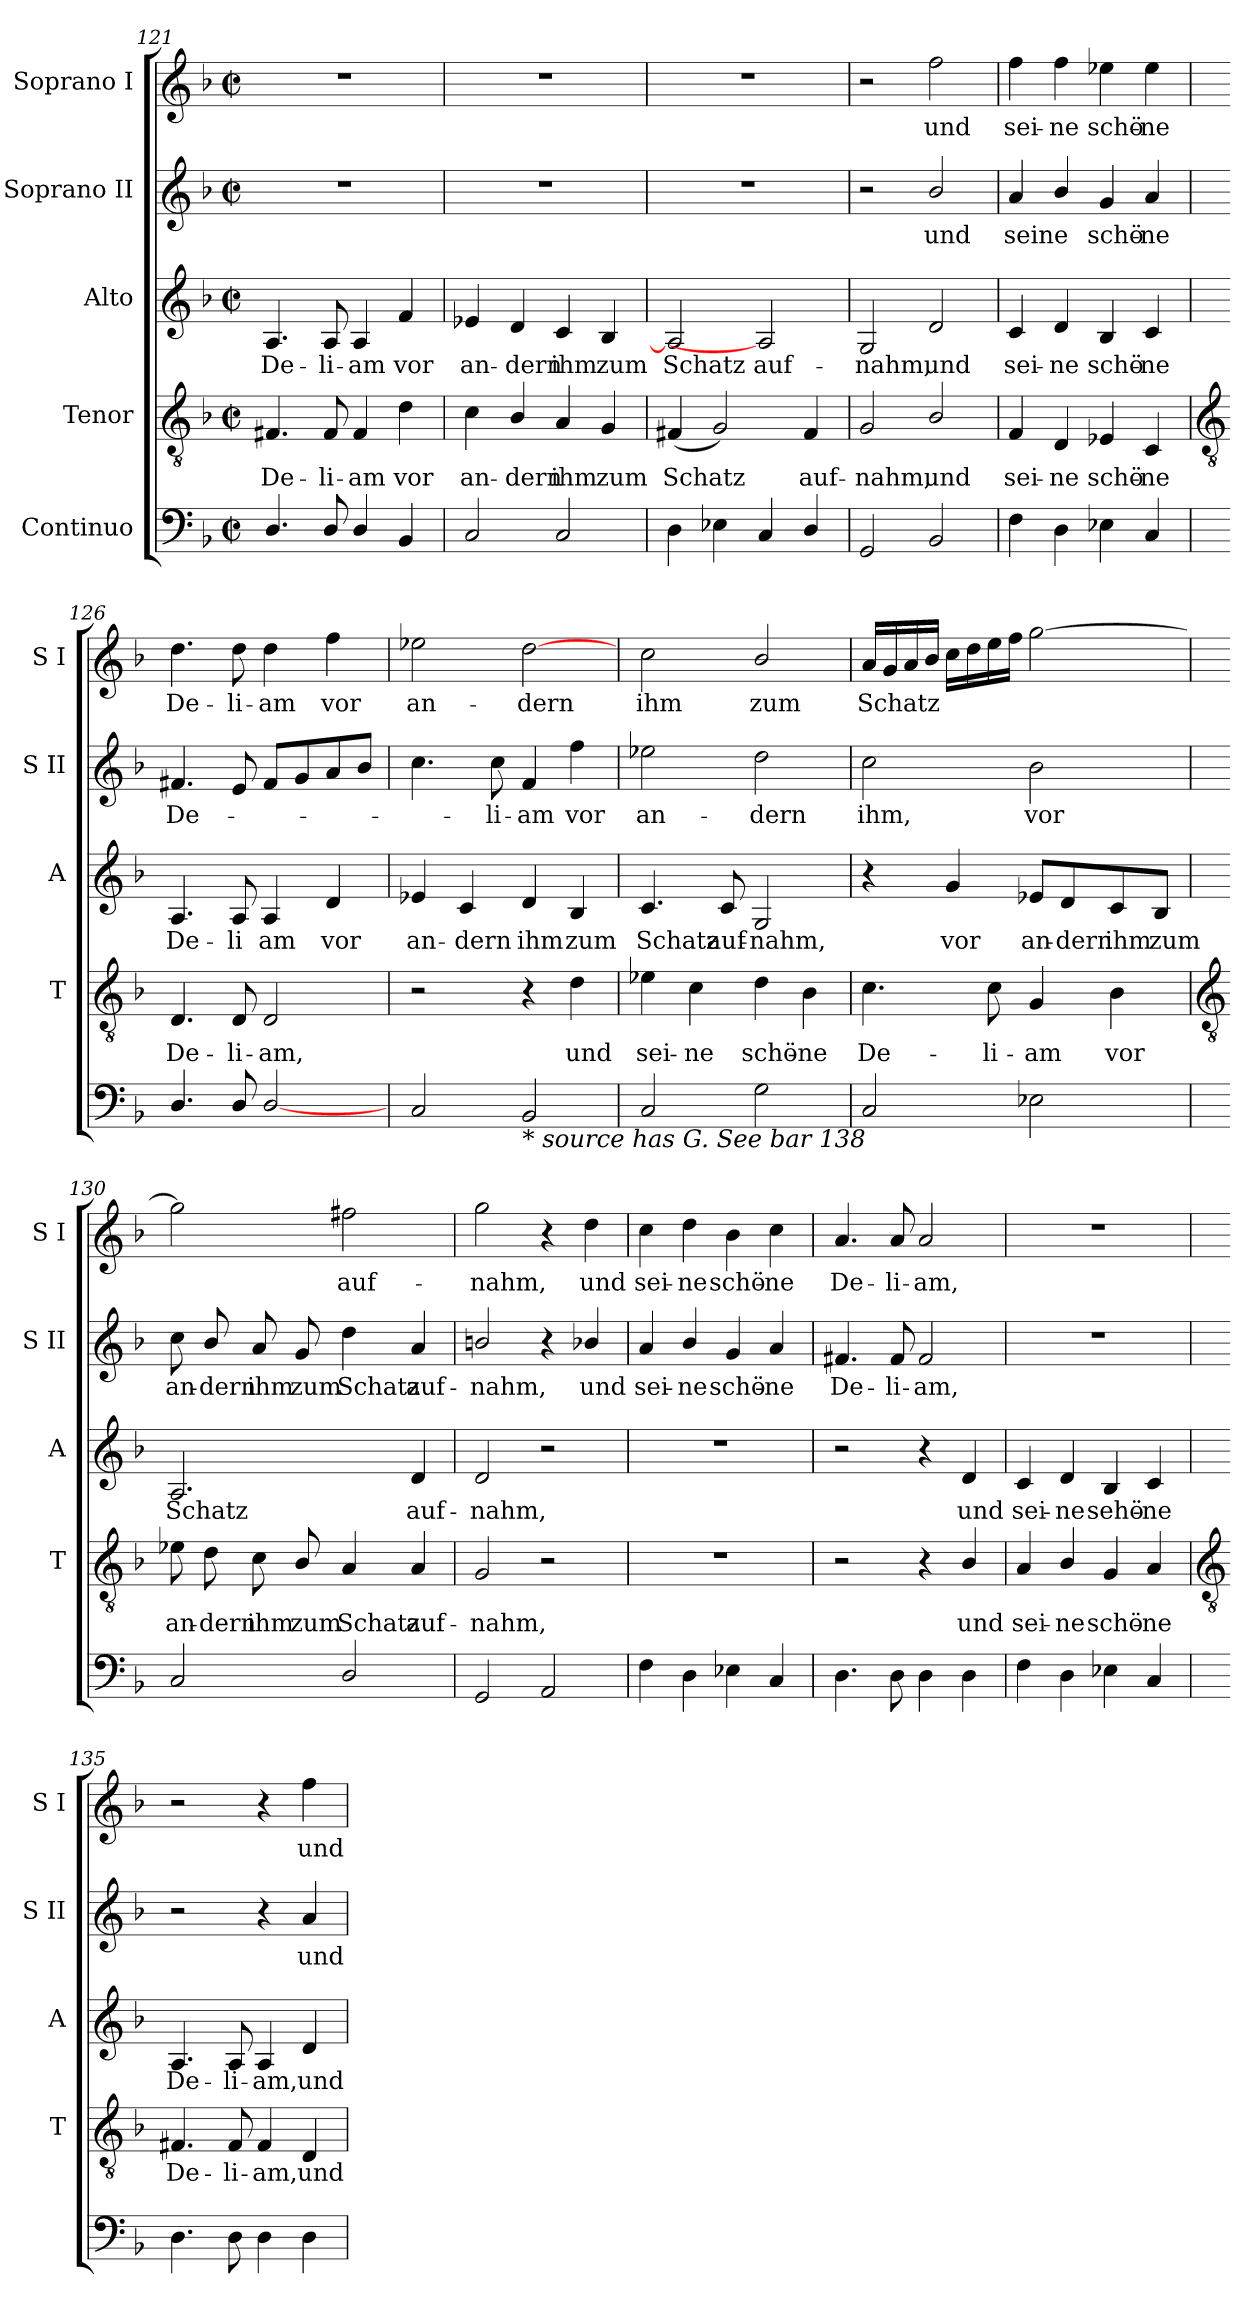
**kern	**kern	**text	**kern	**text	**kern	**text	**kern	**text
*part5	*part4	*part4	*part3	*part3	*part2	*part2	*part1	*part1
*staff5	*staff4	*staff4	*staff3	*staff3	*staff2	*staff2	*staff1	*staff1
*I"Continuo	*I"Tenor	*	*I"Alto	*	*I"Soprano II	*	*I"Soprano I	*
*	*I'T	*	*I'A	*	*I'S II	*	*I'S I	*
!!LO:LB:g=z
*clefF4	*clefGv2	*	*clefG2	*	*clefG2	*	*clefG2	*
*k[b-]	*k[b-]	*	*k[b-]	*	*k[b-]	*	*k[b-]	*
*F:	*F:	*	*F:	*	*F:	*	*F:	*
*M2/2	*M2/2	*	*M2/2	*	*M2/2	*	*M2/2	*
*met(c|)	*met(c|)	*	*met(c|)	*	*met(c|)	*	*met(c|)	*
=121	=121	=121	=121	=121	=121	=121	=121	=121
!	!	!LO:LY:b	!	!LO:LY:b	!	!	!	!
4.D/	4.F#X	De-	4.A	De-	1r	.	1r	.
!	!	!LO:LY:b	!	!LO:LY:b	!	!	!	!
8D/	8F#	-li-	8A	-li-	.	.	.	.
!	!	!LO:LY:b	!	!LO:LY:b	!	!	!	!
4D/	4F#	-am	4A	-am	.	.	.	.
!	!	!LO:LY:b	!	!LO:LY:b	!	!	!	!
4BB-	4d	vor	4f	vor	.	.	.	.
=122	=122	=122	=122	=122	=122	=122	=122	=122
!	!	!LO:LY:b	!	!LO:LY:b	!	!	!	!
2C	4c	an-	4e-X	an-	1r	.	1r	.
!	!	!LO:LY:b	!	!LO:LY:b	!	!	!	!
.	4B-/	-dern	4d	-dern	.	.	.	.
!	!	!LO:LY:b	!	!LO:LY:b	!	!	!	!
2C	4A	ihm	4c	ihm	.	.	.	.
!	!	!LO:LY:b	!	!LO:LY:b	!	!	!	!
.	4G	zum	4B-	zum	.	.	.	.
=123	=123	=123	=123	=123	=123	=123	=123	=123
!	!	!LO:LY:b	!	!LO:LY:b	!	!	!	!
4D	(<4F#X	Schatz	2A]	Schatz	1r	.	1r	.
4E-X	2G)	.	.	.	.	.	.	.
!	!	!	!	!LO:LY:b	!	!	!	!
4C	.	.	2A]	auf-	.	.	.	.
!	!	!LO:LY:b	!	!	!	!	!	!
4D/	4F#	auf-	.	.	.	.	.	.
=124	=124	=124	=124	=124	=124	=124	=124	=124
!	!	!LO:LY:b	!	!LO:LY:b	!	!	!	!
2GG	2G	-nahm,	2G	-nahm,	2r	.	2r	.
!	!	!LO:LY:b	!	!LO:LY:b	!	!LO:LY:b	!	!LO:LY:b
2BB-	2B-/	und	2d	und	2b-/	und	2ff	und
=125	=125	=125	=125	=125	=125	=125	=125	=125
!	!	!LO:LY:b	!	!LO:LY:b	!	!LO:LY:b	!	!LO:LY:b
4F	4F	sei-	4c	sei-	4a	seine	4ff	sei-
!	!	!LO:LY:b	!	!LO:LY:b	!	!	!	!LO:LY:b
4D	4D	-ne	4d	-ne	4b-/	.	4ff	-ne
!	!	!LO:LY:b	!	!LO:LY:b	!	!LO:LY:b	!	!LO:LY:b
4E-X	4E-X	schö-	4B-	schö-	4g	schö-	4ee-X	schö-
!	!	!LO:LY:b	!	!LO:LY:b	!	!LO:LY:b	!	!LO:LY:b
4C	4C	-ne	4c	-ne	4a	-ne	4ee-	-ne
!!LO:LB:g=z
=126	=126	=126	=126	=126	=126	=126	=126	=126
*	*clefGv2	*	*	*	*	*	*	*
!	!	!LO:LY:b	!	!LO:LY:b	!	!LO:LY:b	!	!LO:LY:b
4.D/	4.D	De-	4.A	De-	4.f#X	De-	4.dd	De-
!	!	!LO:LY:b	!	!LO:LY:b	!	!	!	!LO:LY:b
8D/	8D	-li-	8A	-li	8e	.	8dd	-li-
!	!	!LO:LY:b	!	!LO:LY:b	!	!	!	!LO:LY:b
[2D/	2D	-am,	4A	-am	8f#L	.	4dd	-am
.	.	.	.	.	8g	.	.	.
!	!	!	!	!LO:LY:b	!	!	!	!LO:LY:b
.	.	.	4d	vor	8a	.	4ff	vor
.	.	.	.	.	8b-J	.	.	.
=127	=127	=127	=127	=127	=127	=127	=127	=127
!	!	!	!	!LO:LY:b	!	!	!	!LO:LY:b
2C	2r	.	4e-X	an-	4.cc	.	2ee-X	an-
!	!	!	!	!LO:LY:b	!	!	!	!
.	.	.	4c	-dern	.	.	.	.
!	!	!	!	!	!	!LO:LY:b	!	!
.	.	.	.	.	8cc	li-	.	.
!LO:TX:b:i:t=* source has G. See bar 138	!	!	!	!	!	!	!	!
!	!	!	!	!LO:LY:b	!	!LO:LY:b	!	!LO:LY:b
2BB-	4r	.	4d	ihm	4f	-am	[2dd	-dern
!	!	!LO:LY:b	!	!LO:LY:b	!	!LO:LY:b	!	!
.	4d	und	4B-	zum	4ff	vor	.	.
=128	=128	=128	=128	=128	=128	=128	=128	=128
!	!	!LO:LY:b	!	!LO:LY:b	!	!LO:LY:b	!	!LO:LY:b
2C	4e-X	sei-	4.c	Schatz	2ee-X	an-	2cc	ihm
!	!	!LO:LY:b	!	!	!	!	!	!
.	4c	-ne	.	.	.	.	.	.
!	!	!	!	!LO:LY:b	!	!	!	!
.	.	.	8c	auf-	.	.	.	.
!	!	!LO:LY:b	!	!LO:LY:b	!	!LO:LY:b	!	!LO:LY:b
2G	4d	schö-	2G	-nahm,	2dd	-dern	2b-/	zum
!	!	!LO:LY:b	!	!	!	!	!	!
.	4B-	-ne	.	.	.	.	.	.
=129	=129	=129	=129	=129	=129	=129	=129	=129
!	!	!LO:LY:b	!	!	!	!LO:LY:b	!	!LO:LY:b
2C	4.c	De-	4r	.	2cc	ihm,	16aLL	Schatz
.	.	.	.	.	.	.	16g	.
.	.	.	.	.	.	.	16a	.
.	.	.	.	.	.	.	16b-JJ	.
!	!	!	!	!LO:LY:b	!	!	!	!
.	.	.	4g	vor	.	.	16ccLL	.
.	.	.	.	.	.	.	16dd	.
!	!	!LO:LY:b	!	!	!	!	!	!
.	8c	-li-	.	.	.	.	16ee	.
.	.	.	.	.	.	.	16ffJJ	.
!	!	!LO:LY:b	!	!LO:LY:b	!	!LO:LY:b	!	!
2E-X	4G	-am	8e-X/L	an-	2b-	vor	[2gg	.
!	!	!	!	!LO:LY:b	!	!	!	!
.	.	.	8d/	-dern	.	.	.	.
!	!	!LO:LY:b	!	!LO:LY:b	!	!	!	!
.	4B-	vor	8c/	ihm	.	.	.	.
!	!	!	!	!LO:LY:b	!	!	!	!
.	.	.	8B-/J	zum	.	.	.	.
!!LO:LB:g=z
=130	=130	=130	=130	=130	=130	=130	=130	=130
*	*clefGv2	*	*	*	*	*	*	*
!	!	!LO:LY:b	!	!LO:LY:b	!	!LO:LY:b	!	!
2C	8e-X	an-	2.A	Schatz	8cc	an-	2gg]	.
!	!	!LO:LY:b	!	!	!	!LO:LY:b	!	!
.	8d	-dern	.	.	8b-/	-dern	.	.
!	!	!LO:LY:b	!	!	!	!LO:LY:b	!	!
.	8c	ihm	.	.	8a	ihm	.	.
!	!	!LO:LY:b	!	!	!	!LO:LY:b	!	!
.	8B-/L	zum	.	.	8g	zum	.	.
!	!	!LO:LY:b	!	!	!	!LO:LY:b	!	!LO:LY:b
2D/	4A	Schatz	.	.	4dd	Schatz	2ff#X	auf-
!	!	!LO:LY:b	!	!LO:LY:b	!	!LO:LY:b	!	!
.	4A	auf-	4d	auf-	4a	auf-	.	.
=131	=131	=131	=131	=131	=131	=131	=131	=131
!	!	!LO:LY:b	!	!LO:LY:b	!	!LO:LY:b	!	!LO:LY:b
2GG	2G	-nahm,	2d	-nahm,	2bn/	-nahm,	2gg	-nahm,
2AA	2r	.	2r	.	4r	.	4r	.
!	!	!	!	!	!	!LO:LY:b	!	!LO:LY:b
.	.	.	.	.	4b-X/	und	4dd	und
=132	=132	=132	=132	=132	=132	=132	=132	=132
!	!	!	!	!	!	!LO:LY:b	!	!LO:LY:b
4F	1r	.	1r	.	4a	sei-	4cc	sei-
!	!	!	!	!	!	!LO:LY:b	!	!LO:LY:b
4D	.	.	.	.	4b-/	-ne	4dd	-ne
!	!	!	!	!	!	!LO:LY:b	!	!LO:LY:b
4E-X	.	.	.	.	4g	schö-	4b-	schö-
!	!	!	!	!	!	!LO:LY:b	!	!LO:LY:b
4C	.	.	.	.	4a	-ne	4cc	-ne
=133	=133	=133	=133	=133	=133	=133	=133	=133
!	!	!	!	!	!	!LO:LY:b	!	!LO:LY:b
4.D	2r	.	2r	.	4.f#X	De-	4.a	De-
!	!	!	!	!	!	!LO:LY:b	!	!LO:LY:b
8D	.	.	.	.	8f#	-li-	8a	-li-
!	!	!	!	!	!	!LO:LY:b	!	!LO:LY:b
4D	4r	.	4r	.	2f#	-am,	2a	-am,
!	!	!LO:LY:b	!	!LO:LY:b	!	!	!	!
4D	4B-/	und	4d	und	.	.	.	.
=134	=134	=134	=134	=134	=134	=134	=134	=134
!	!	!LO:LY:b	!	!LO:LY:b	!	!	!	!
4F	4A	sei-	4c	sei-	1r	.	1r	.
!	!	!LO:LY:b	!	!LO:LY:b	!	!	!	!
4D	4B-/	-ne	4d	-ne	.	.	.	.
!	!	!LO:LY:b	!	!LO:LY:b	!	!	!	!
4E-X	4G	schö-	4B-	sehö-	.	.	.	.
!	!	!LO:LY:b	!	!LO:LY:b	!	!	!	!
4C	4A	-ne	4c	-ne	.	.	.	.
!!LO:LB:g=z
=135	=135	=135	=135	=135	=135	=135	=135	=135
*	*clefGv2	*	*	*	*	*	*	*
!	!	!LO:LY:b	!	!LO:LY:b	!	!	!	!
4.D	4.F#X	De-	4.A	De-	2r	.	2r	.
!	!	!LO:LY:b	!	!LO:LY:b	!	!	!	!
8D	8F#	-li-	8A	-li-	.	.	.	.
!	!	!LO:LY:b	!	!LO:LY:b	!	!	!	!
4D	4F#	-am,	4A	-am,	4r	.	4r	.
!	!	!LO:LY:b	!	!LO:LY:b	!	!LO:LY:b	!	!LO:LY:b
4D	4D	und	4d	und	4a	und	4ff	und
=	=	=	=	=	=	=	=	=
*-	*-	*-	*-	*-	*-	*-	*-	*-
